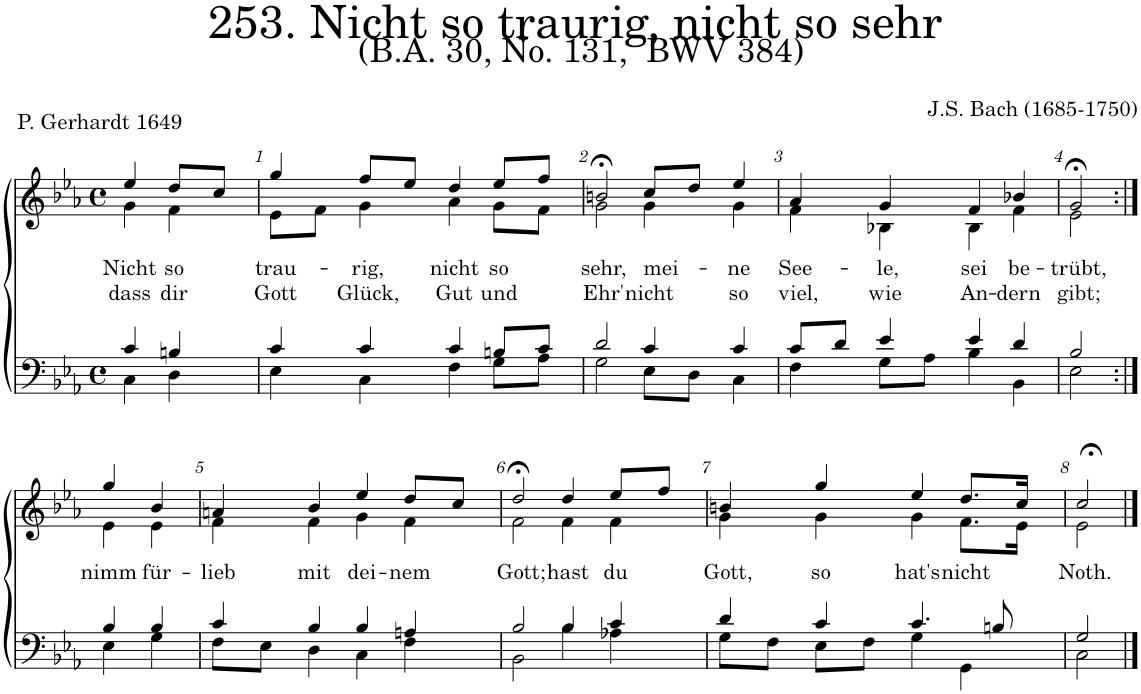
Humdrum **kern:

**kern	**kern	**text	**text
*part2	*part1	*part1	*part1
*staff2	*staff1	*staff1	*staff1
*I"Tenor/Bass	*I"Soprano/Alto	*	*
*clefF4	*clefG2	*	*
*k[b-e-a-]	*k[b-e-a-]	*	*
*M4/4	*M4/4	*	*
*met(c)	*met(c)	*	*
=	=	=	=
*^	*	*	*
!	!	!	!LO:LY:b	!LO:LY:b
*	*	*^	*	*
4c/	4C\	4ee-/	4g\	Nicht	dass
!	!	!	!	!LO:LY:b	!LO:LY:b
4Bn/	4D\	8dd/L	4f\	so	dir
.	.	8cc/J	.	.	.
=1	=1	=1	=1	=1	=1
!	!	!	!	!LO:LY:b	!LO:LY:b
4c/	4E-\	4gg/	8e-\L	trau-	Gott
.	.	.	8f\J	.	.
!	!	!	!	!LO:LY:b	!LO:LY:b
4c/	4C\	8ff/L	4g\	-rig,	Glück,
.	.	8ee-/J	.	.	.
!	!	!	!	!LO:LY:b	!LO:LY:b
4c/	4F\	4dd/	4a-\	nicht	Gut
!	!	!	!	!LO:LY:b	!LO:LY:b
8Bn/L	8G\L	8ee-/L	8g\L	so	und
8c/J	8A-\J	8ff/J	8f\J	.	.
=2	=2	=2	=2	=2	=2
!	!	!	!	!LO:LY:b	!LO:LY:b
2d/	2G\	2bn;<,/	2g\	sehr,	Ehr'
!	!	!	!	!LO:LY:b	!LO:LY:b
4c/	8E-\L	8cc/L	4g\	mei-	nicht
.	8D\J	8dd/J	.	.	.
!	!	!	!	!LO:LY:b	!LO:LY:b
4c/	4C\	4ee-/	4g\	-ne	so
=3	=3	=3	=3	=3	=3
!	!	!	!	!LO:LY:b	!LO:LY:b
8c/L	4F\	4a-/	4f\	See-	viel,
8d/J	.	.	.	.	.
!	!	!	!	!LO:LY:b	!LO:LY:b
4e-/	8G\L	4g/	4B-X\	-le,	wie
.	8A-\J	.	.	.	.
!	!	!	!	!LO:LY:b	!LO:LY:b
4e-/	4B-\	4f/	4B-\	sei	An-
!	!	!	!	!LO:LY:b	!LO:LY:b
4d/	4BB-\	4b-X/	4f\	be-	-dern
=4	=4	=4	=4	=4	=4
!	!	!	!	!LO:LY:b	!LO:LY:b
2B-/	2E-\	2g;<,/	2e-\	-trübt,	gibt;
!!LO:LB:g=z	!!
=4X1:|!	=4X1:|!	=4X1:|!	=4X1:|!	=4X1:|!	=4X1:|!
!	!	!	!	!LO:LY:b	!
4B-/	4E-\	4gg/	4e-\	nimm	.
!	!	!	!	!LO:LY:b	!
4B-/	4G\	4b-/	4e-\	für-	.
=5	=5	=5	=5	=5	=5
!	!	!	!	!LO:LY:b	!
4c/	8F\L	4an/	4f\	-lieb	.
.	8E-\J	.	.	.	.
!	!	!	!	!LO:LY:b	!
4B-/	4D\	4b-/	4f\	mit	.
!	!	!	!	!LO:LY:b	!
4B-/	4C\	4ee-/	4g\	dei-	.
!	!	!	!	!LO:LY:b	!
4An/	4F\	8dd/L	4f\	-nem	.
.	.	8cc/J	.	.	.
=6	=6	=6	=6	=6	=6
!	!	!	!	!LO:LY:b	!
2B-/	2BB-\	2dd;<,/	2f\	Gott;	.
!	!	!	!	!LO:LY:b	!
4B-/	4B-\	4dd/	4f\	hast	.
!	!	!	!	!LO:LY:b	!
4c/	4A-X\	8ee-/L	4f\	du	.
.	.	8ff/J	.	.	.
=7	=7	=7	=7	=7	=7
!	!	!	!	!LO:LY:b	!
4d/	8G\L	4bn/	4g\	Gott,	.
.	8F\J	.	.	.	.
!	!	!	!	!LO:LY:b	!
4c/	8E-\L	4gg/	4g\	so	.
.	8F\J	.	.	.	.
!	!	!	!	!LO:LY:b	!
4.c/	4G\	4ee-/	4g\	hat's	.
!	!	!	!	!LO:LY:b	!
.	4GG\	8.dd/L	8.f\L	nicht	.
8Bn/	.	.	.	.	.
.	.	16cc/Jk	16e-\Jk	.	.
=8	=8	=8	=8	=8	=8
!	!	!	!	!LO:LY:b	!
2G/	2C\	2cc;</	2e-\	Noth.	.
*v	*v	*	*	*	*
*	*v	*v	*	*
==	==	==	==
*-	*-	*-	*-
